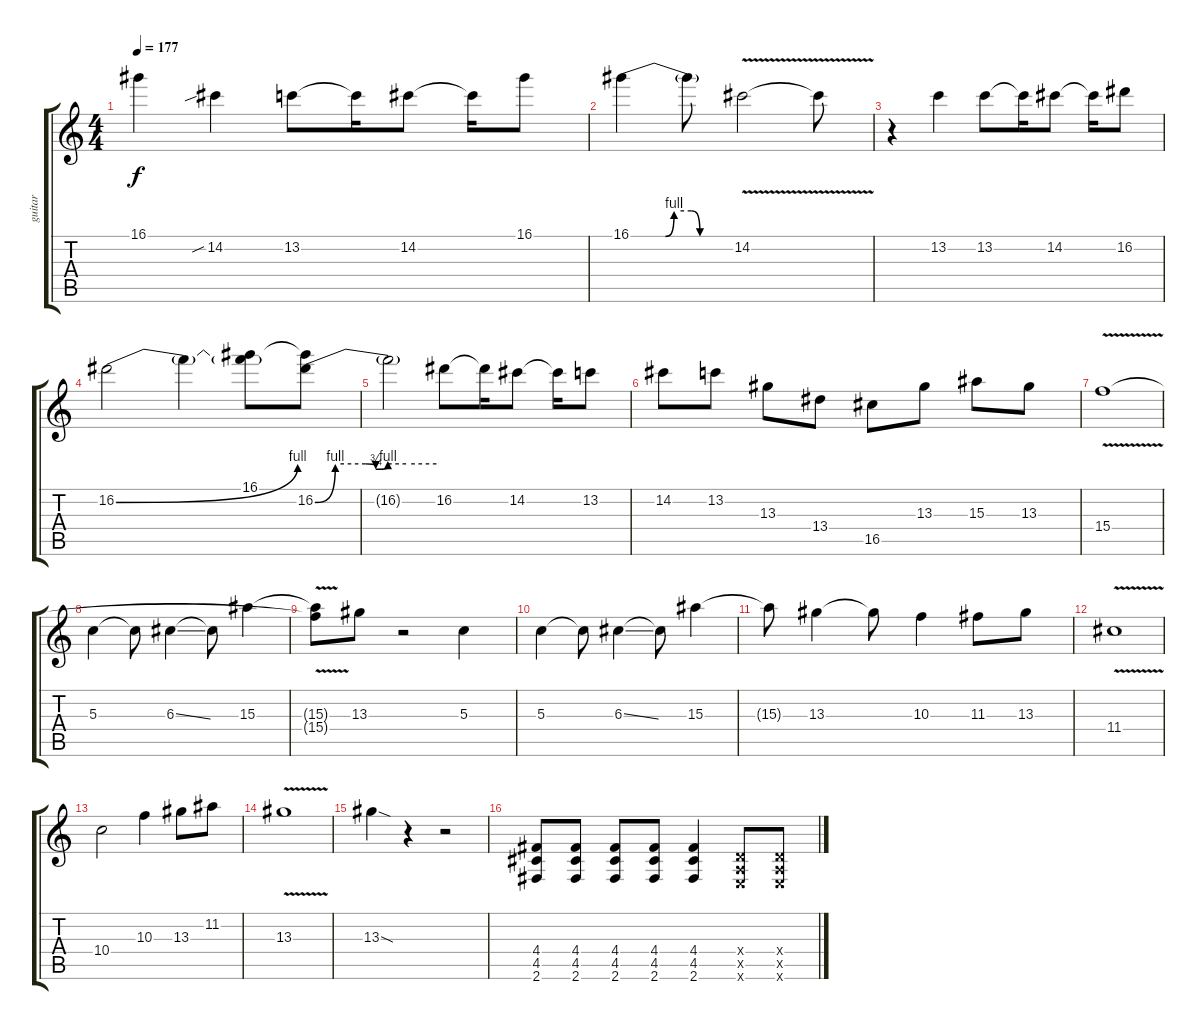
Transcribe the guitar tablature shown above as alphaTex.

\track ("guitar" "guitar") {instrument distortionguitar}
\staff {score tabs}
\tuning (E4 B3 G3 D3 A2 E2) {hide}
\ts (4 4)
\tempo 177
\clef g2
\ks c
16.1{t}.4{dy f} 14.2{sib}.4 13.2.8 13.2{t}.16 14.2.8 14.2{t}.16 16.1.8 |
16.1{be (custom 0 0 20 0 25 4 35 4 40 0 60 0)}.4 16.1{t}.8 14.2{v}.2 14.2{t}.8 |
r.4 13.2.4 13.2.8 13.2{t}.16 14.2.8 14.2{t}.16 16.2.8 |
16.2{be (bend 0 0 60 4)}.2 16.2{t}.4 (16.1 16.2{t}).8 (16.1{t} 16.2{be (custom 0 0 10 4 25 4 30 3 36 4 45 4 60 4)}).8 |
16.2{t}.2 16.2.8 16.2{t}.16 14.2.8 14.2{t}.16 13.2.8 |
14.2.8 13.2.8 13.3.8 13.4.8 16.5.8 13.3.8 15.3.8 13.3.8 |
15.4{v}.1 |
5.3.4 5.3{t}.8 6.3{ss}.4 6.3{t}.8 15.3.4 |
(15.3{t} 15.4{t}).8 13.3.8 r.2 5.3.4 |
5.3.4 5.3{t}.8 6.3{ss}.4 6.3{t}.8 15.3.4 |
15.3{t}.8 13.3.4 13.3{t}.8 10.3.4 11.3.8 13.3.8 |
11.4{v}.1 |
10.4.2 10.3.4 13.3.8 11.2.8 |
13.3{v}.1 |
13.3{sod}.4 r.4 r.2 |
\section ("" "")
(4.4 4.5 2.6).8{instrument overdrivenguitar} (4.4 4.5 2.6).8 (4.4 4.5 2.6).8 (4.4 4.5 2.6).8 (4.4 4.5 2.6).4 (0.4{x} 0.5{x} 0.6{x}).8 (0.4{x} 0.5{x} 0.6{x}).8
